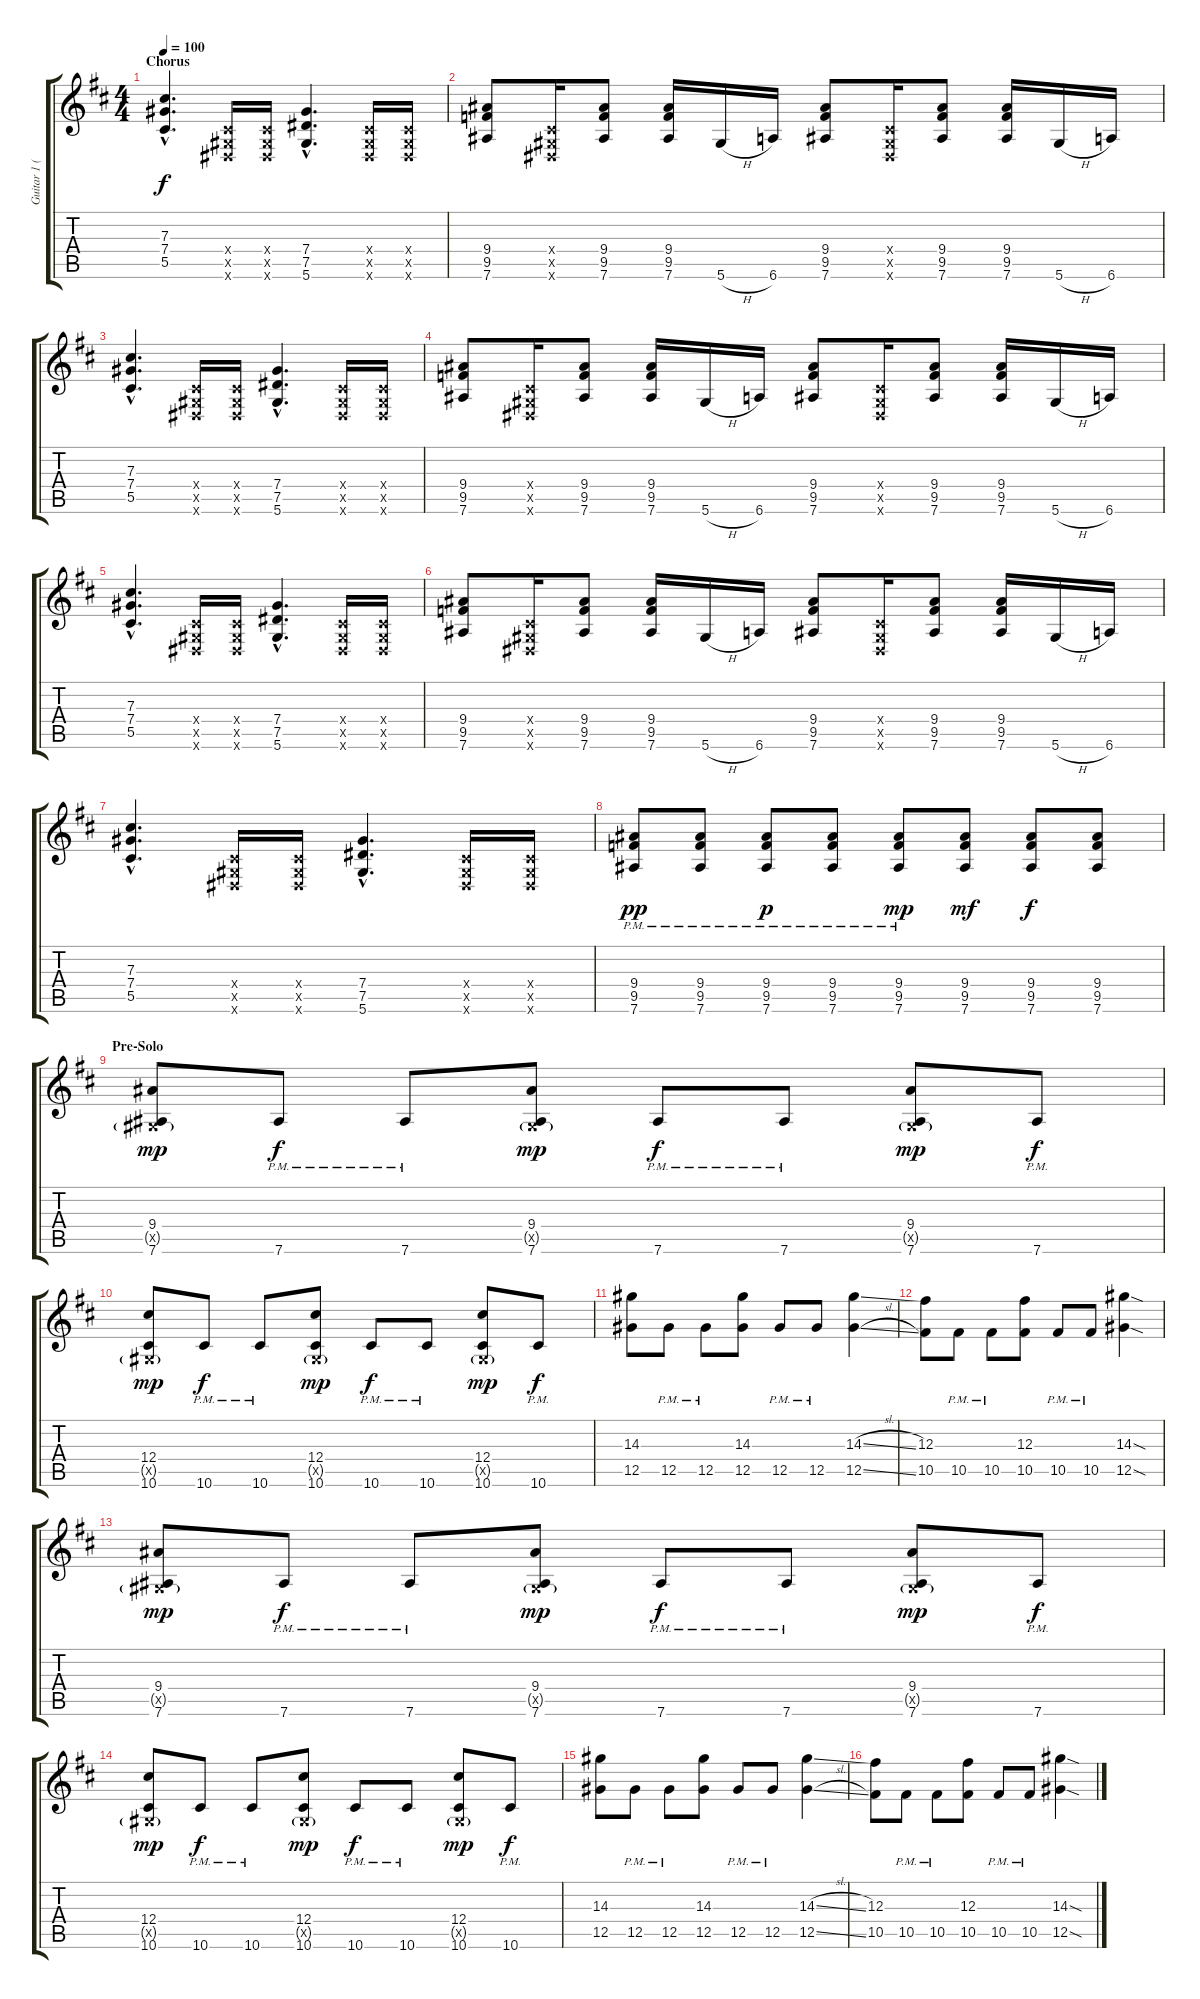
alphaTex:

\track ("Guitar 1 (Lead)" "Guitar 1 (") {instrument distortionguitar}
\staff {score tabs}
\tuning (Eb4 Bb3 Gb3 Db3 Ab2 Eb2) {hide}
\ts (4 4)
\section ("" "Chorus ")
\tempo 100
\clef g2
\ks bminor
(7.3{hac} 7.4{hac} 5.5{hac}).4{d dy f} (0.4{x} 0.5{x} 0.6{x}).16 (0.4{x} 0.5{x} 0.6{x}).16 (7.4{hac} 7.5{hac} 5.6{hac}).4{d} (0.4{x} 0.5{x} 0.6{x}).16 (0.4{x} 0.5{x} 0.6{x}).16 |
(9.4 9.5 7.6).8 (0.4{x} 0.5{x} 0.6{x}).16 (9.4 9.5 7.6).8 (9.4 9.5 7.6).16 5.6{h}.16 6.6.16 (9.4 9.5 7.6).8 (0.4{x} 0.5{x} 0.6{x}).16 (9.4 9.5 7.6).8 (9.4 9.5 7.6).16 5.6{h}.16 6.6.16 |
(7.3{hac} 7.4{hac} 5.5{hac}).4{d} (0.4{x} 0.5{x} 0.6{x}).16 (0.4{x} 0.5{x} 0.6{x}).16 (7.4{hac} 7.5{hac} 5.6{hac}).4{d} (0.4{x} 0.5{x} 0.6{x}).16 (0.4{x} 0.5{x} 0.6{x}).16 |
(9.4 9.5 7.6).8 (0.4{x} 0.5{x} 0.6{x}).16 (9.4 9.5 7.6).8 (9.4 9.5 7.6).16 5.6{h}.16 6.6.16 (9.4 9.5 7.6).8 (0.4{x} 0.5{x} 0.6{x}).16 (9.4 9.5 7.6).8 (9.4 9.5 7.6).16 5.6{h}.16 6.6.16 |
(7.3{hac} 7.4{hac} 5.5{hac}).4{d} (0.4{x} 0.5{x} 0.6{x}).16 (0.4{x} 0.5{x} 0.6{x}).16 (7.4{hac} 7.5{hac} 5.6{hac}).4{d} (0.4{x} 0.5{x} 0.6{x}).16 (0.4{x} 0.5{x} 0.6{x}).16 |
(9.4 9.5 7.6).8 (0.4{x} 0.5{x} 0.6{x}).16 (9.4 9.5 7.6).8 (9.4 9.5 7.6).16 5.6{h}.16 6.6.16 (9.4 9.5 7.6).8 (0.4{x} 0.5{x} 0.6{x}).16 (9.4 9.5 7.6).8 (9.4 9.5 7.6).16 5.6{h}.16 6.6.16 |
(7.3{hac} 7.4{hac} 5.5{hac}).4{d} (0.4{x} 0.5{x} 0.6{x}).16 (0.4{x} 0.5{x} 0.6{x}).16 (7.4{hac} 7.5{hac} 5.6{hac}).4{d} (0.4{x} 0.5{x} 0.6{x}).16 (0.4{x} 0.5{x} 0.6{x}).16 |
(9.4{pm} 9.5 7.6{pm}).8{dy pp} (9.4{pm} 9.5{pm} 7.6{pm}).8 (9.4{pm} 9.5{pm} 7.6{pm}).8{dy p} (9.4{pm} 9.5{pm} 7.6{pm}).8 (9.4{pm} 9.5 7.6{pm}).8{dy mp} (9.4 9.5 7.6).8{dy mf} (9.4 9.5 7.6).8{dy f} (9.4 9.5 7.6).8 |
\section ("" "Pre-Solo")
(9.4 0.5{g x} 7.6).8{dy mp} 7.6{pm}.8{dy f} 7.6{pm}.8 (9.4 0.5{g x} 7.6).8{dy mp} 7.6{pm}.8{dy f} 7.6{pm}.8 (9.4 0.5{g x} 7.6).8{dy mp} 7.6{pm}.8{dy f} |
(12.4 0.5{g x} 10.6).8{dy mp} 10.6{pm}.8{dy f} 10.6{pm}.8 (12.4 0.5{g x} 10.6).8{dy mp} 10.6{pm}.8{dy f} 10.6{pm}.8 (12.4 0.5{g x} 10.6).8{dy mp} 10.6{pm}.8{dy f} |
(14.3 12.5).8 12.5{pm}.8 12.5{pm}.8 (14.3 12.5).8 12.5{pm}.8 12.5{pm}.8 (14.3{sl} 12.5{sl}).4 |
(12.3 10.5).8 10.5{pm}.8 10.5{pm}.8 (12.3 10.5).8 10.5{pm}.8 10.5{pm}.8 (14.3{sod} 12.5{sod}).4 |
(9.4 0.5{g x} 7.6).8{dy mp} 7.6{pm}.8{dy f} 7.6{pm}.8 (9.4 0.5{g x} 7.6).8{dy mp} 7.6{pm}.8{dy f} 7.6{pm}.8 (9.4 0.5{g x} 7.6).8{dy mp} 7.6{pm}.8{dy f} |
(12.4 0.5{g x} 10.6).8{dy mp} 10.6{pm}.8{dy f} 10.6{pm}.8 (12.4 0.5{g x} 10.6).8{dy mp} 10.6{pm}.8{dy f} 10.6{pm}.8 (12.4 0.5{g x} 10.6).8{dy mp} 10.6{pm}.8{dy f} |
(14.3 12.5).8 12.5{pm}.8 12.5{pm}.8 (14.3 12.5).8 12.5{pm}.8 12.5{pm}.8 (14.3{sl} 12.5{sl}).4 |
(12.3 10.5).8 10.5{pm}.8 10.5{pm}.8 (12.3 10.5).8 10.5{pm}.8 10.5{pm}.8 (14.3{sod} 12.5{sod}).4
